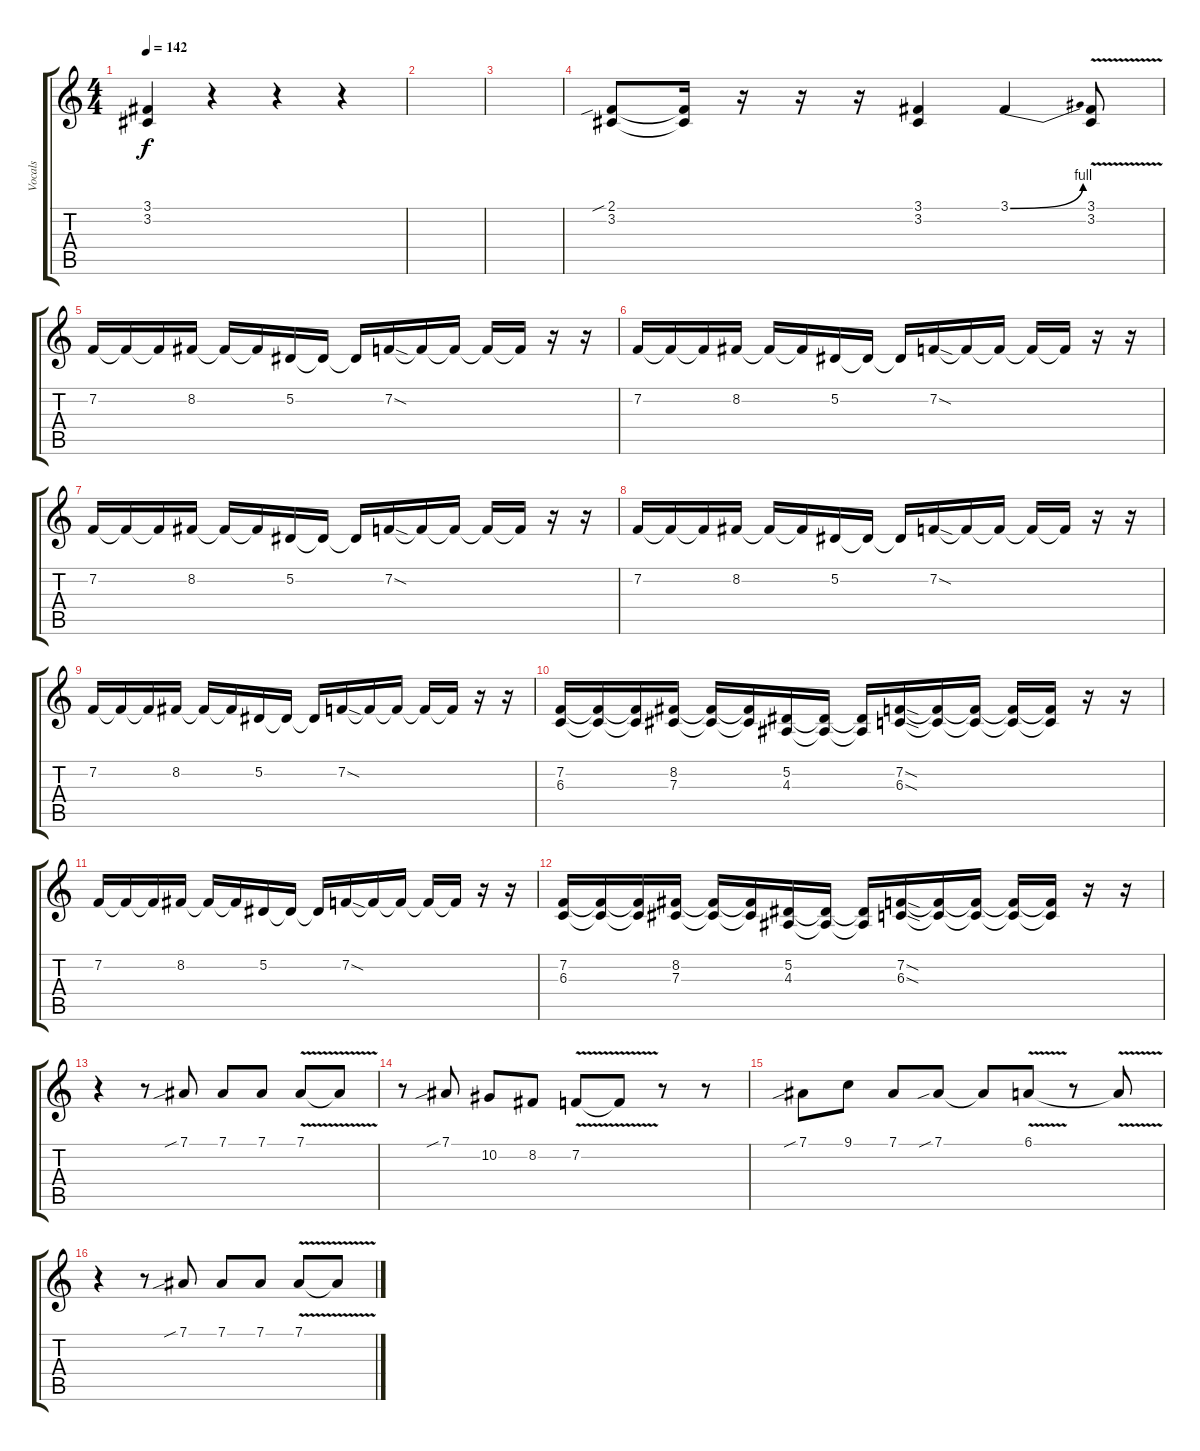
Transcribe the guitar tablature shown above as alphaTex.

\track ("Vocals" "Vocals") {instrument accordion}
\staff {score tabs}
\tuning (Eb4 Bb3 Gb3 Db3 Ab2 Eb2) {hide}
\ts (4 4)
\tempo 142
\clef g2
\ks c
(3.1{t} 3.2{t}).4{dy f} r.4 r.4 r.4 |
|
|
(2.1{sib} 3.2).8 (2.1{t} 3.2{t}).16 r.16 r.16 r.16 (3.1 3.2).4 3.1{be (bend 0 0 60 4)}.4 (3.1{v} 3.2{v}).8 |
7.2.16 7.2{t}.16 7.2{t}.16 8.2.16 8.2{t}.16 8.2{t}.16 5.2.16 5.2{t}.16 5.2{t}.16 7.2{sod}.16 7.2{t}.16 7.2{t}.16 7.2{t}.16 7.2{t}.16 r.16 r.16 |
7.2.16 7.2{t}.16 7.2{t}.16 8.2.16 8.2{t}.16 8.2{t}.16 5.2.16 5.2{t}.16 5.2{t}.16 7.2{sod}.16 7.2{t}.16 7.2{t}.16 7.2{t}.16 7.2{t}.16 r.16 r.16 |
7.2.16 7.2{t}.16 7.2{t}.16 8.2.16 8.2{t}.16 8.2{t}.16 5.2.16 5.2{t}.16 5.2{t}.16 7.2{sod}.16 7.2{t}.16 7.2{t}.16 7.2{t}.16 7.2{t}.16 r.16 r.16 |
7.2.16 7.2{t}.16 7.2{t}.16 8.2.16 8.2{t}.16 8.2{t}.16 5.2.16 5.2{t}.16 5.2{t}.16 7.2{sod}.16 7.2{t}.16 7.2{t}.16 7.2{t}.16 7.2{t}.16 r.16 r.16 |
7.2.16 7.2{t}.16 7.2{t}.16 8.2.16 8.2{t}.16 8.2{t}.16 5.2.16 5.2{t}.16 5.2{t}.16 7.2{sod}.16 7.2{t}.16 7.2{t}.16 7.2{t}.16 7.2{t}.16 r.16 r.16 |
(7.2 6.3).16 (7.2{t} 6.3{t}).16 (7.2{t} 6.3{t}).16 (8.2 7.3).16 (8.2{t} 7.3{t}).16 (8.2{t} 7.3{t}).16 (5.2 4.3).16 (5.2{t} 4.3{t}).16 (5.2{t} 4.3{t}).16 (7.2{sod} 6.3{sod}).16 (7.2{t} 6.3{t}).16 (7.2{t} 6.3{t}).16 (7.2{t} 6.3{t}).16 (7.2{t} 6.3{t}).16 r.16 r.16 |
7.2.16 7.2{t}.16 7.2{t}.16 8.2.16 8.2{t}.16 8.2{t}.16 5.2.16 5.2{t}.16 5.2{t}.16 7.2{sod}.16 7.2{t}.16 7.2{t}.16 7.2{t}.16 7.2{t}.16 r.16 r.16 |
(7.2 6.3).16 (7.2{t} 6.3{t}).16 (7.2{t} 6.3{t}).16 (8.2 7.3).16 (8.2{t} 7.3{t}).16 (8.2{t} 7.3{t}).16 (5.2 4.3).16 (5.2{t} 4.3{t}).16 (5.2{t} 4.3{t}).16 (7.2{sod} 6.3{sod}).16 (7.2{t} 6.3{t}).16 (7.2{t} 6.3{t}).16 (7.2{t} 6.3{t}).16 (7.2{t} 6.3{t}).16 r.16 r.16 |
r.4 r.8 7.1{sib}.8 7.1.8 7.1.8 7.1{v}.8 7.1{t}.8 |
r.8 7.1{sib}.8 10.2.8 8.2.8 7.2{v}.8 7.2{t}.8 r.8 r.8 |
7.1{sib}.8 9.1.8 7.1.8 7.1{sib}.8 7.1{t}.8 6.1{v}.8 r.8 6.1{t}.8 |
r.4 r.8 7.1{sib}.8 7.1.8 7.1.8 7.1{v}.8 7.1{t}.8
